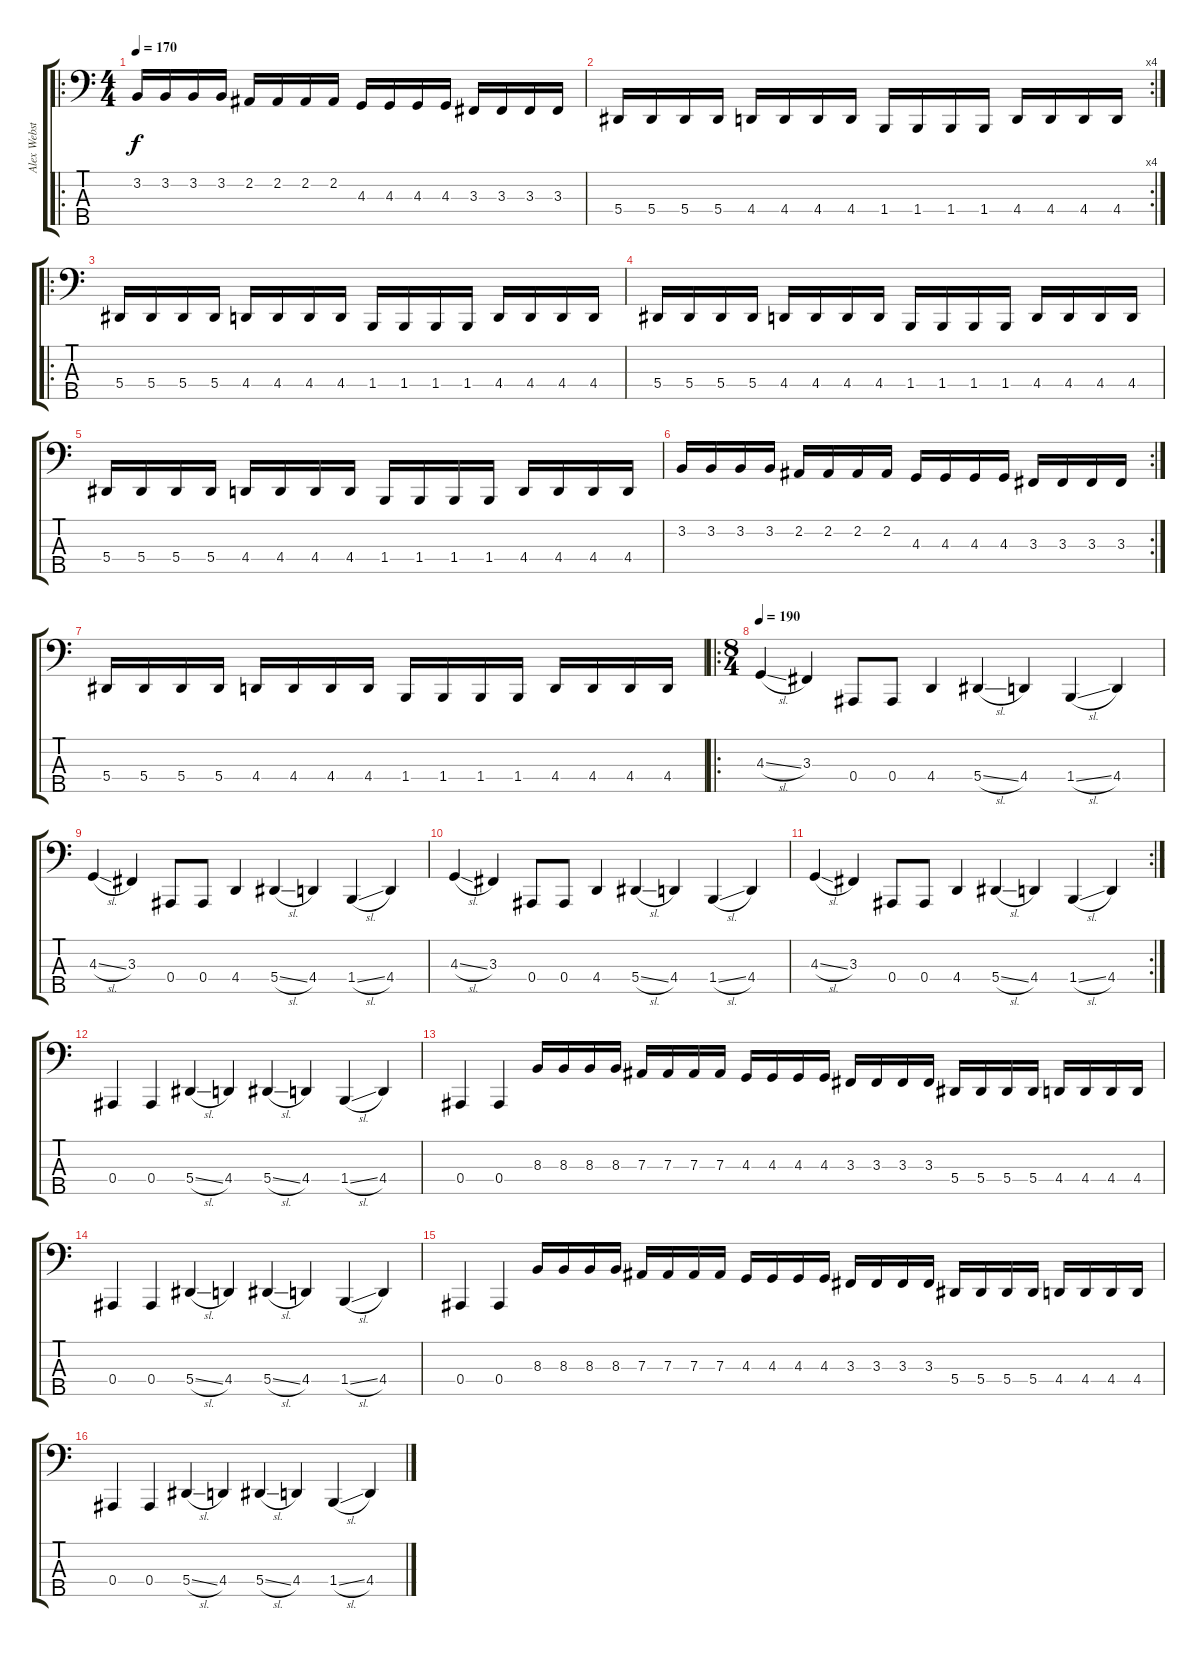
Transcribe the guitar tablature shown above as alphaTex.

\track ("Alex Webster" "Alex Webst") {instrument electricbassfinger}
\staff {score tabs}
\tuning (Db2 Ab1 Eb1 Bb0 F0) {hide}
\ro
\ts (4 4)
\tempo 170
\clef f4
\ks c
3.2.16{dy f} 3.2.16 3.2.16 3.2.16 2.2.16 2.2.16 2.2.16 2.2.16 4.3.16 4.3.16 4.3.16 4.3.16 3.3.16 3.3.16 3.3.16 3.3.16 |
\rc 4
5.4.16 5.4.16 5.4.16 5.4.16 4.4.16 4.4.16 4.4.16 4.4.16 1.4.16 1.4.16 1.4.16 1.4.16 4.4.16 4.4.16 4.4.16 4.4.16 |
\ro
5.4.16 5.4.16 5.4.16 5.4.16 4.4.16 4.4.16 4.4.16 4.4.16 1.4.16 1.4.16 1.4.16 1.4.16 4.4.16 4.4.16 4.4.16 4.4.16 |
5.4.16 5.4.16 5.4.16 5.4.16 4.4.16 4.4.16 4.4.16 4.4.16 1.4.16 1.4.16 1.4.16 1.4.16 4.4.16 4.4.16 4.4.16 4.4.16 |
5.4.16 5.4.16 5.4.16 5.4.16 4.4.16 4.4.16 4.4.16 4.4.16 1.4.16 1.4.16 1.4.16 1.4.16 4.4.16 4.4.16 4.4.16 4.4.16 |
\rc 2
3.2.16 3.2.16 3.2.16 3.2.16 2.2.16 2.2.16 2.2.16 2.2.16 4.3.16 4.3.16 4.3.16 4.3.16 3.3.16 3.3.16 3.3.16 3.3.16 |
5.4.16 5.4.16 5.4.16 5.4.16 4.4.16 4.4.16 4.4.16 4.4.16 1.4.16 1.4.16 1.4.16 1.4.16 4.4.16 4.4.16 4.4.16 4.4.16 |
\ro
\ts (8 4)
\tempo 200
\tempo 190
4.3{sl}.4 3.3.4 0.4.8 0.4.8 4.4.4 5.4{sl}.4 4.4.4 1.4{sl}.4 4.4.4 |
4.3{sl}.4 3.3.4 0.4.8 0.4.8 4.4.4 5.4{sl}.4 4.4.4 1.4{sl}.4 4.4.4 |
4.3{sl}.4 3.3.4 0.4.8 0.4.8 4.4.4 5.4{sl}.4 4.4.4 1.4{sl}.4 4.4.4 |
\rc 2
4.3{sl}.4 3.3.4 0.4.8 0.4.8 4.4.4 5.4{sl}.4 4.4.4 1.4{sl}.4 4.4.4 |
0.4.4 0.4.4 5.4{sl}.4 4.4.4 5.4{sl}.4 4.4.4 1.4{sl}.4 4.4.4 |
0.4.4 0.4.4 8.3.16 8.3.16 8.3.16 8.3.16 7.3.16 7.3.16 7.3.16 7.3.16 4.3.16 4.3.16 4.3.16 4.3.16 3.3.16 3.3.16 3.3.16 3.3.16 5.4.16 5.4.16 5.4.16 5.4.16 4.4.16 4.4.16 4.4.16 4.4.16 |
0.4.4 0.4.4 5.4{sl}.4 4.4.4 5.4{sl}.4 4.4.4 1.4{sl}.4 4.4.4 |
0.4.4 0.4.4 8.3.16 8.3.16 8.3.16 8.3.16 7.3.16 7.3.16 7.3.16 7.3.16 4.3.16 4.3.16 4.3.16 4.3.16 3.3.16 3.3.16 3.3.16 3.3.16 5.4.16 5.4.16 5.4.16 5.4.16 4.4.16 4.4.16 4.4.16 4.4.16 |
0.4.4 0.4.4 5.4{sl}.4 4.4.4 5.4{sl}.4 4.4.4 1.4{sl}.4 4.4.4
